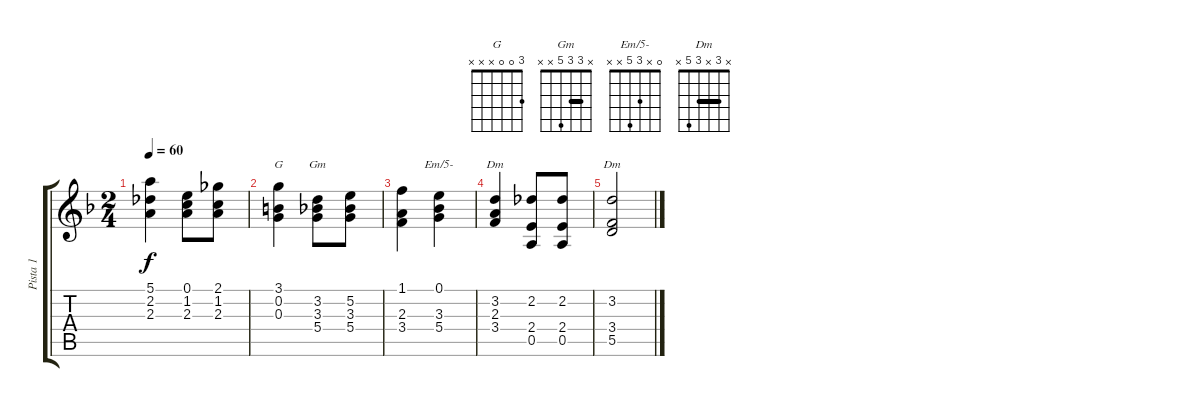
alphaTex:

\track ("Pista 1" "Pista 1") {instrument acousticguitarsteel}
\staff {score tabs}
\tuning (E4 B3 G3 D3 A2 E2) {hide}
\chord ("G" 3 0 0 x x x)
\chord ("Gm" x 3 3 5 x x) {barre 3}
\chord ("Em/5-" 0 x 3 5 x x)
\chord ("Dm" x 3 2 3 x x)
\chord ("Dm" x 3 x 3 5 x) {barre 3}
\ts (2 4)
\tempo 60
\clef g2
\ks f
(5.1 2.2 2.3).4{dy f} (0.1 1.2 2.3).8 (2.1 1.2 2.3).8 |
(3.1 0.2 0.3).4{ch "G"} (3.2 3.3 5.4).8{ch "Gm"} (5.2 3.3 5.4).8 |
(1.1 2.3 3.4).4 (0.1 3.3 5.4).4{ch "Em/5-"} |
(3.2 2.3 3.4).4{ch "Dm"} (2.2 2.4 0.5).8 (2.2 2.4 0.5).8 |
(3.2 3.4 5.5).2{ch "Dm"}
